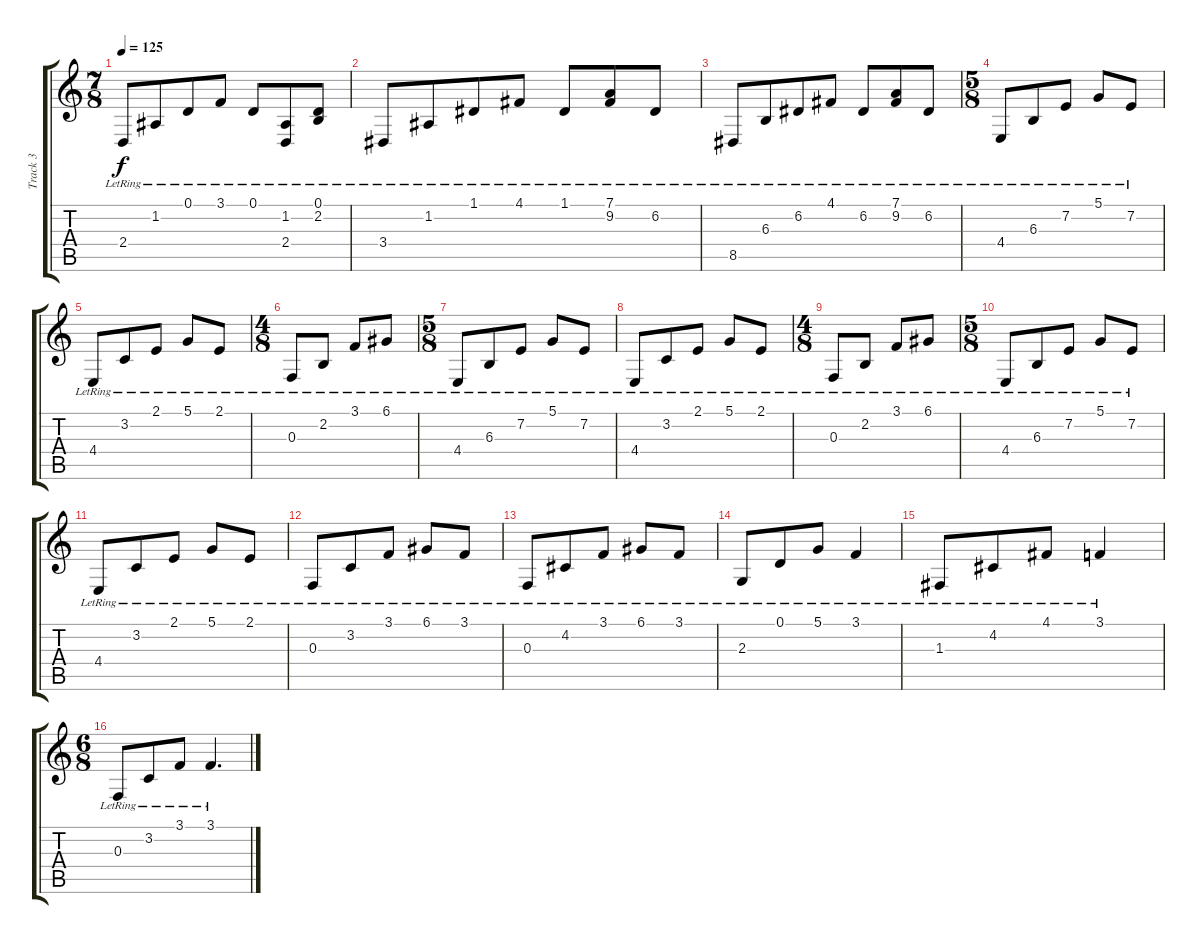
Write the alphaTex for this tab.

\track ("Track 3" "Track 3") {instrument acousticgrandpiano}
\staff {score tabs}
\tuning (D4 A3 F3 C3 G2 D2) {hide}
\ts (7 8)
\tempo 125
\clef g2
\ks c
2.4{lr}.8{dy f} 1.2{lr}.8 0.1{lr}.8 3.1{lr}.8 0.1{lr}.8 (1.2{lr} 2.4{lr}).8 (0.1{lr} 2.2{lr}).8 |
3.4{lr}.8 1.2{lr}.8 1.1{lr}.8 4.1{lr}.8 1.1{lr}.8 (7.1{lr} 9.2{lr}).8 6.2{lr}.8 |
8.5{lr}.8 6.3{lr}.8 6.2{lr}.8 4.1{lr}.8 6.2{lr}.8 (7.1{lr} 9.2{lr}).8 6.2{lr}.8 |
\ts (5 8)
4.4{lr}.8 6.3{lr}.8 7.2{lr}.8 5.1{lr}.8 7.2{lr}.8 |
4.4{lr}.8 3.2{lr}.8 2.1{lr}.8 5.1{lr}.8 2.1{lr}.8 |
\ts (4 8)
0.3{lr}.8 2.2{lr}.8 3.1{lr}.8 6.1{lr}.8 |
\ts (5 8)
4.4{lr}.8 6.3{lr}.8 7.2{lr}.8 5.1{lr}.8 7.2{lr}.8 |
4.4{lr}.8 3.2{lr}.8 2.1{lr}.8 5.1{lr}.8 2.1{lr}.8 |
\ts (4 8)
0.3{lr}.8 2.2{lr}.8 3.1{lr}.8 6.1{lr}.8 |
\ts (5 8)
4.4{lr}.8 6.3{lr}.8 7.2{lr}.8 5.1{lr}.8 7.2{lr}.8 |
4.4{lr}.8 3.2{lr}.8 2.1{lr}.8 5.1{lr}.8 2.1{lr}.8 |
0.3{lr}.8 3.2{lr}.8 3.1{lr}.8 6.1{lr}.8 3.1{lr}.8 |
0.3{lr}.8 4.2{lr}.8 3.1{lr}.8 6.1{lr}.8 3.1{lr}.8 |
2.3{lr}.8 0.1{lr}.8 5.1{lr}.8 3.1{lr}.4 |
1.3{lr}.8 4.2{lr}.8 4.1{lr}.8 3.1{lr}.4 |
\ts (6 8)
0.3{lr}.8 3.2{lr}.8 3.1{lr}.8 3.1{lr}.4{d}
